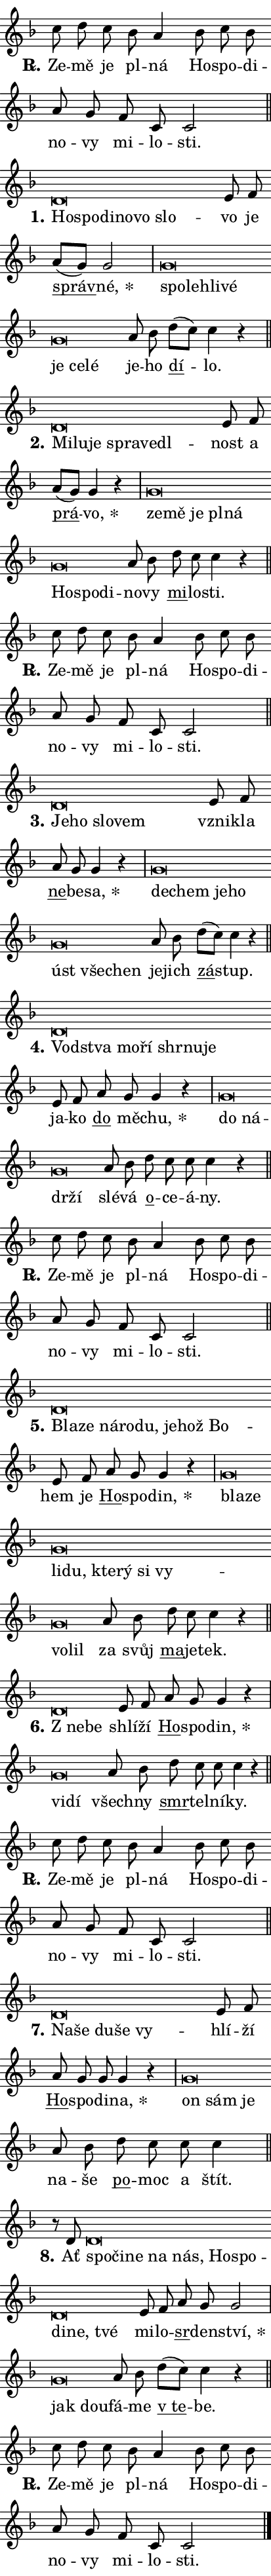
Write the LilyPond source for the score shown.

\version "2.22.1"
\header { tagline = "" }
\paper {
  indent = 0\cm
  top-margin = 0\cm
  right-margin = 0\cm
  bottom-margin = 0\cm
  left-margin = 0\cm
  paper-width = 7\cm
  page-breaking = #ly:one-page-breaking
  system-system-spacing.basic-distance = #11
  score-system-spacing.basic-distance = #11.3
  ragged-last = ##f
}


%% Author: Thomas Morley
%% https://lists.gnu.org/archive/html/lilypond-user/2020-05/msg00002.html
#(define (line-position grob)
"Returns position of @var[grob} in current system:
   @code{'start}, if at first time-step
   @code{'end}, if at last time-step
   @code{'middle} otherwise
"
  (let* ((col (ly:item-get-column grob))
         (ln (ly:grob-object col 'left-neighbor))
         (rn (ly:grob-object col 'right-neighbor))
         (col-to-check-left (if (ly:grob? ln) ln col))
         (col-to-check-right (if (ly:grob? rn) rn col))
         (break-dir-left
           (and
             (ly:grob-property col-to-check-left 'non-musical #f)
             (ly:item-break-dir col-to-check-left)))
         (break-dir-right
           (and
             (ly:grob-property col-to-check-right 'non-musical #f)
             (ly:item-break-dir col-to-check-right))))
        (cond ((eqv? 1 break-dir-left) 'start)
              ((eqv? -1 break-dir-right) 'end)
              (else 'middle))))

#(define (tranparent-at-line-position vctor)
  (lambda (grob)
  "Relying on @code{line-position} select the relevant enry from @var{vctor}.
Used to determine transparency,"
    (case (line-position grob)
      ((end) (not (vector-ref vctor 0)))
      ((middle) (not (vector-ref vctor 1)))
      ((start) (not (vector-ref vctor 2))))))

noteHeadBreakVisibility =
#(define-music-function (break-visibility)(vector?)
"Makes @code{NoteHead}s transparent relying on @var{break-visibility}"
#{
  \override NoteHead.transparent =
    #(tranparent-at-line-position break-visibility)
#})

#(define delete-ledgers-for-transparent-note-heads
  (lambda (grob)
    "Reads whether a @code{NoteHead} is transparent.
If so this @code{NoteHead} is removed from @code{'note-heads} from
@var{grob}, which is supposed to be @code{LedgerLineSpanner}.
As a result ledgers are not printed for this @code{NoteHead}"
    (let* ((nhds-array (ly:grob-object grob 'note-heads))
           (nhds-list
             (if (ly:grob-array? nhds-array)
                 (ly:grob-array->list nhds-array)
                 '()))
           ;; Relies on the transparent-property being done before
           ;; Staff.LedgerLineSpanner.after-line-breaking is executed.
           ;; This is fragile ...
           (to-keep
             (remove
               (lambda (nhd)
                 (ly:grob-property nhd 'transparent #f))
               nhds-list)))
      ;; TODO find a better method to iterate over grob-arrays, similiar
      ;; to filter/remove etc for lists
      ;; For now rebuilt from scratch
      (set! (ly:grob-object grob 'note-heads)  '())
      (for-each
        (lambda (nhd)
          (ly:pointer-group-interface::add-grob grob 'note-heads nhd))
        to-keep))))

hideNotes = {
  \noteHeadBreakVisibility #begin-of-line-visible
}
unHideNotes = {
  \noteHeadBreakVisibility #all-visible
}

% work-around for resetting accidentals
% https://lilypond.org/doc/v2.23/Documentation/notation/displaying-rhythms#unmetered-music
cadenzaMeasure = {
  \cadenzaOff
  \partial 1024 s1024
  \cadenzaOn
}

#(define-markup-command (accent layout props text) (markup?)
  "Underline accented syllable"
  (interpret-markup layout props
    #{\markup \override #'(offset . 4.3) \underline { #text }#}))

responsum = \markup \concat {
  "R" \hspace #-1.05 \path #0.1 #'((moveto 0 0.07) (lineto 0.9 0.8)) \hspace #0.05 "."
}

\layout {
    \context {
        \Staff
        \remove "Time_signature_engraver"
        \override LedgerLineSpanner.after-line-breaking = #delete-ledgers-for-transparent-note-heads
    }
    \context {
        \Voice {
            \override NoteHead.output-attributes = #'((class . "notehead"))
            \override Hairpin.height = #0.55
        }
    }
    \context {
        \Lyrics {
            \override StanzaNumber.output-attributes = #'((class . "stanzanumber"))
            \override LyricSpace.minimum-distance = #0.9
            \override LyricText.font-name = #"TeX Gyre Schola"
            \override LyricText.font-size = 1
            \override StanzaNumber.font-name = #"TeX Gyre Schola Bold"
            \override StanzaNumber.font-size = 1
        }
    }
}

% magnetic-lyrics.ily
%
%   written by
%     Jean Abou Samra <jean@abou-samra.fr>
%     Werner Lemberg <wl@gnu.org>
%
%   adapted by
%     Jiri Hon <jiri.hon@gmail.com>
%
% Version 2022-Apr-15

% https://www.mail-archive.com/lilypond-user@gnu.org/msg149350.html

#(define (Left_hyphen_pointer_engraver context)
   "Collect syllable-hyphen-syllable occurrences in lyrics and store
them in properties.  This engraver only looks to the left.  For
example, if the lyrics input is @code{foo -- bar}, it does the
following.

@itemize @bullet
@item
Set the @code{text} property of the @code{LyricHyphen} grob between
@q{foo} and @q{bar} to @code{foo}.

@item
Set the @code{left-hyphen} property of the @code{LyricText} grob with
text @q{foo} to the @code{LyricHyphen} grob between @q{foo} and
@q{bar}.
@end itemize

Use this auxiliary engraver in combination with the
@code{lyric-@/text::@/apply-@/magnetic-@/offset!} hook."
   (let ((hyphen #f)
         (text #f))
     (make-engraver
      (acknowledgers
       ((lyric-syllable-interface engraver grob source-engraver)
        (set! text grob)))
      (end-acknowledgers
       ((lyric-hyphen-interface engraver grob source-engraver)
        ;(when (not (grob::has-interface grob 'lyric-space-interface))
          (set! hyphen grob)));)
      ((stop-translation-timestep engraver)
       (when (and text hyphen)
         (ly:grob-set-object! text 'left-hyphen hyphen))
       (set! text #f)
       (set! hyphen #f)))))

#(define (lyric-text::apply-magnetic-offset! grob)
   "If the space between two syllables is less than the value in
property @code{LyricText@/.details@/.squash-threshold}, move the right
syllable to the left so that it gets concatenated with the left
syllable.

Use this function as a hook for
@code{LyricText@/.after-@/line-@/breaking} if the
@code{Left_@/hyphen_@/pointer_@/engraver} is active."
   (let ((hyphen (ly:grob-object grob 'left-hyphen #f)))
     (when hyphen
       (let ((left-text (ly:spanner-bound hyphen LEFT)))
         (when (grob::has-interface left-text 'lyric-syllable-interface)
           (let* ((common (ly:grob-common-refpoint grob left-text X))
                  (this-x-ext (ly:grob-extent grob common X))
                  (left-x-ext
                   (begin
                     ;; Trigger magnetism for left-text.
                     (ly:grob-property left-text 'after-line-breaking)
                     (ly:grob-extent left-text common X)))
                  ;; `delta` is the gap width between two syllables.
                  (delta (- (interval-start this-x-ext)
                            (interval-end left-x-ext)))
                  (details (ly:grob-property grob 'details))
                  (threshold (assoc-get 'squash-threshold details 0.2)))
             (when (< delta threshold)
               (let* (;; We have to manipulate the input text so that
                      ;; ligatures crossing syllable boundaries are not
                      ;; disabled.  For languages based on the Latin
                      ;; script this is essentially a beautification.
                      ;; However, for non-Western scripts it can be a
                      ;; necessity.
                      (lt (ly:grob-property left-text 'text))
                      (rt (ly:grob-property grob 'text))
                      (is-space (grob::has-interface hyphen 'lyric-space-interface))
                      (space (if is-space " " ""))
                      (space-markup (grob-interpret-markup grob " "))
                      (space-size (interval-length (ly:stencil-extent space-markup X)))
                      (extra-delta (if is-space space-size 0))
                      ;; Append new syllable.
                      (ltrt-space (if (and (string? lt) (string? rt))
                                (string-append lt space rt)
                                (make-concat-markup (list lt space rt))))
                      ;; Right-align `ltrt` to the right side.
                      (ltrt-space-markup (grob-interpret-markup
                               grob
                               (make-translate-markup
                                (cons (interval-length this-x-ext) 0)
                                (make-right-align-markup ltrt-space)))))
                 (begin
                   ;; Don't print `left-text`.
                   (ly:grob-set-property! left-text 'stencil #f)
                   ;; Set text and stencil (which holds all collected
                   ;; syllables so far) and shift it to the left.
                   (ly:grob-set-property! grob 'text ltrt-space)
                   (ly:grob-set-property! grob 'stencil ltrt-space-markup)
                   (ly:grob-translate-axis! grob (- (- delta extra-delta)) X))))))))))


#(define (lyric-hyphen::displace-bounds-first grob)
   ;; Make very sure this callback isn't triggered too early.
   (let ((left (ly:spanner-bound grob LEFT))
         (right (ly:spanner-bound grob RIGHT)))
     (ly:grob-property left 'after-line-breaking)
     (ly:grob-property right 'after-line-breaking)
     (ly:lyric-hyphen::print grob)))

squashThreshold = #0.4

\layout {
  \context {
    \Lyrics
    \consists #Left_hyphen_pointer_engraver
    \override LyricText.after-line-breaking =
      #lyric-text::apply-magnetic-offset!
    \override LyricHyphen.stencil = #lyric-hyphen::displace-bounds-first
    \override LyricText.details.squash-threshold = \squashThreshold
    \override LyricHyphen.minimum-distance = 0
    \override LyricHyphen.minimum-length = \squashThreshold
  }
}

squash = \override LyricText.details.squash-threshold = 9999
unSquash = \override LyricText.details.squash-threshold = \squashThreshold

left = \override LyricText.self-alignment-X = #LEFT
unLeft = \revert LyricText.self-alignment-X

starOffset = #(lambda (grob) 
                (let ((x_offset (ly:self-alignment-interface::aligned-on-x-parent grob)))
                  (if (= x_offset 0) 0 (+ x_offset 1.2))))

star = #(define-music-function (syllable)(string?)
"Append star separator at the end of a syllable"
#{
  \once \override LyricText.X-offset = #starOffset
  \lyricmode { \markup {
    #syllable
    \override #'((font-name . "TeX Gyre Schola Bold")) \hspace #0.2 \lower #0.65 \larger "*"
  } }
#})

starAccent = #(define-music-function (syllable)(string?)
"Append star separator at the end of a syllable and make accent"
#{
  \once \override LyricText.X-offset = #starOffset
  \lyricmode { \markup {
    \accent #syllable
    \override #'((font-name . "TeX Gyre Schola Bold")) \hspace #0.2 \lower #0.65 \larger "*"
  } }
#})

breath = #(define-music-function (syllable)(string?)
"Append breathing indicator at the end of a syllable"
#{
  \lyricmode { \markup { #syllable "+" } }
#})

optionalBreath = #(define-music-function (syllable)(string?)
"Append optional breathing indicator at the end of a syllable"
#{
  \lyricmode { \markup { #syllable "(+)" } }
#})


\score {
    <<
        \new Voice = "melody" { \cadenzaOn \key f \major \relative { c''8 d c bes a4 \bar "" bes8 c bes \bar "" a g \bar "" f c c2 \cadenzaMeasure \bar "||" \break } }
        \new Lyrics \lyricsto "melody" { \lyricmode { \set stanza = \responsum
Ze -- mě je pl -- ná Ho -- spo -- di -- no -- vy mi -- lo -- sti. } }
    >>
    \layout {}
}

\score {
    <<
        \new Voice = "melody" { \cadenzaOn \key f \major \relative { d'\breve*1/16 \hideNotes \breve*1/16 \bar "" \breve*1/16 \bar "" \breve*1/16 \bar "" \breve*1/16 \breve*1/16 \bar "" \unHideNotes e8 f \bar "" a[( g)] g2 \cadenzaMeasure \bar "|" g\breve*1/16 \hideNotes \breve*1/16 \bar "" \breve*1/16 \bar "" \breve*1/16 \bar "" \breve*1/16 \bar "" \breve*1/16 \breve*1/16 \bar "" \unHideNotes a8 bes \bar "" d[( c)] c4 r \cadenzaMeasure \bar "||" \break } }
        \new Lyrics \lyricsto "melody" { \lyricmode { \set stanza = "1."
\left Ho -- \squash spo -- di -- no -- vo slo -- \unLeft \unSquash vo je \markup \accent správ -- \star né, \left spo -- \squash leh -- li -- vé je ce -- lé \unLeft \unSquash je -- ho \markup \accent dí -- lo. } }
    >>
    \layout {}
}

\score {
    <<
        \new Voice = "melody" { \cadenzaOn \key f \major \relative { d'\breve*1/16 \hideNotes \breve*1/16 \bar "" \breve*1/16 \bar "" \breve*1/16 \bar "" \breve*1/16 \breve*1/16 \bar "" \unHideNotes e8 f \bar "" a[( g)] g4 r \cadenzaMeasure \bar "|" g\breve*1/16 \hideNotes \breve*1/16 \bar "" \breve*1/16 \bar "" \breve*1/16 \bar "" \breve*1/16 \bar "" \breve*1/16 \bar "" \breve*1/16 \breve*1/16 \bar "" \unHideNotes a8 bes \bar "" d c c4 r \cadenzaMeasure \bar "||" \break } }
        \new Lyrics \lyricsto "melody" { \lyricmode { \set stanza = "2."
\left Mi -- \squash lu -- je spra -- ve -- dl -- \unLeft \unSquash nost a \markup \accent prá -- \star vo, \left ze -- \squash mě je pl -- ná Ho -- spo -- di -- \unLeft \unSquash no -- vy \markup \accent mi -- lo -- sti. } }
    >>
    \layout {}
}

\score {
    <<
        \new Voice = "melody" { \cadenzaOn \key f \major \relative { c''8 d c bes a4 \bar "" bes8 c bes \bar "" a g \bar "" f c c2 \cadenzaMeasure \bar "||" \break } }
        \new Lyrics \lyricsto "melody" { \lyricmode { \set stanza = \responsum
Ze -- mě je pl -- ná Ho -- spo -- di -- no -- vy mi -- lo -- sti. } }
    >>
    \layout {}
}

\score {
    <<
        \new Voice = "melody" { \cadenzaOn \key f \major \relative { d'\breve*1/16 \hideNotes \breve*1/16 \bar "" \breve*1/16 \breve*1/16 \bar "" \unHideNotes e8 f \bar "" a g g4 r \cadenzaMeasure \bar "|" g\breve*1/16 \hideNotes \breve*1/16 \bar "" \breve*1/16 \bar "" \breve*1/16 \bar "" \breve*1/16 \bar "" \breve*1/16 \breve*1/16 \bar "" \unHideNotes a8 bes \bar "" d[( c)] c4 r \cadenzaMeasure \bar "||" \break } }
        \new Lyrics \lyricsto "melody" { \lyricmode { \set stanza = "3."
\left Je -- \squash ho slo -- vem \unLeft \unSquash vzni -- kla \markup \accent ne -- be -- \star sa, \left de -- \squash chem je -- ho úst vše -- chen \unLeft \unSquash je -- jich \markup \accent zá -- stup. } }
    >>
    \layout {}
}

\score {
    <<
        \new Voice = "melody" { \cadenzaOn \key f \major \relative { d'\breve*1/16 \hideNotes \breve*1/16 \bar "" \breve*1/16 \bar "" \breve*1/16 \bar "" \breve*1/16 \bar "" \breve*1/16 \breve*1/16 \bar "" \unHideNotes e8 f \bar "" a g g4 r \cadenzaMeasure \bar "|" g\breve*1/16 \hideNotes \breve*1/16 \bar "" \breve*1/16 \breve*1/16 \bar "" \unHideNotes a8 bes \bar "" d c c c4 r \cadenzaMeasure \bar "||" \break } }
        \new Lyrics \lyricsto "melody" { \lyricmode { \set stanza = "4."
\left Vod -- \squash stva mo -- ří shr -- nu -- je \unLeft \unSquash ja -- ko \markup \accent do mě -- \star chu, \left do \squash ná -- dr -- ží \unLeft \unSquash slé -- vá \markup \accent o -- ce -- á -- ny. } }
    >>
    \layout {}
}

\score {
    <<
        \new Voice = "melody" { \cadenzaOn \key f \major \relative { c''8 d c bes a4 \bar "" bes8 c bes \bar "" a g \bar "" f c c2 \cadenzaMeasure \bar "||" \break } }
        \new Lyrics \lyricsto "melody" { \lyricmode { \set stanza = \responsum
Ze -- mě je pl -- ná Ho -- spo -- di -- no -- vy mi -- lo -- sti. } }
    >>
    \layout {}
}

\score {
    <<
        \new Voice = "melody" { \cadenzaOn \key f \major \relative { d'\breve*1/16 \hideNotes \breve*1/16 \bar "" \breve*1/16 \bar "" \breve*1/16 \bar "" \breve*1/16 \bar "" \breve*1/16 \bar "" \breve*1/16 \breve*1/16 \bar "" \unHideNotes e8 f \bar "" a g g4 r \cadenzaMeasure \bar "|" g\breve*1/16 \hideNotes \breve*1/16 \bar "" \breve*1/16 \bar "" \breve*1/16 \bar "" \breve*1/16 \bar "" \breve*1/16 \bar "" \breve*1/16 \bar "" \breve*1/16 \bar "" \breve*1/16 \breve*1/16 \bar "" \unHideNotes a8 bes \bar "" d c c4 r \cadenzaMeasure \bar "||" \break } }
        \new Lyrics \lyricsto "melody" { \lyricmode { \set stanza = "5."
\left Bla -- \squash ze ná -- ro -- du, je -- hož Bo -- \unLeft \unSquash hem je \markup \accent Ho -- spo -- \star din, \left bla -- \squash ze li -- du, kte -- rý si vy -- vo -- lil \unLeft \unSquash za svůj \markup \accent ma -- je -- tek. } }
    >>
    \layout {}
}

\score {
    <<
        \new Voice = "melody" { \cadenzaOn \key f \major \relative { d'\breve*1/16 \hideNotes \breve*1/16 \bar "" \unHideNotes e8 f \bar "" a g g4 r \cadenzaMeasure \bar "|" g\breve*1/16 \hideNotes \breve*1/16 \bar "" \unHideNotes a8 bes \bar "" d c c c4 r \cadenzaMeasure \bar "||" \break } }
        \new Lyrics \lyricsto "melody" { \lyricmode { \set stanza = "6."
\left "Z ne" -- \squash be \unLeft \unSquash shlí -- ží \markup \accent Ho -- spo -- \star din, \left vi -- \squash dí \unLeft \unSquash všech -- ny \markup \accent smr -- tel -- ní -- ky. } }
    >>
    \layout {}
}

\score {
    <<
        \new Voice = "melody" { \cadenzaOn \key f \major \relative { c''8 d c bes a4 \bar "" bes8 c bes \bar "" a g \bar "" f c c2 \cadenzaMeasure \bar "||" \break } }
        \new Lyrics \lyricsto "melody" { \lyricmode { \set stanza = \responsum
Ze -- mě je pl -- ná Ho -- spo -- di -- no -- vy mi -- lo -- sti. } }
    >>
    \layout {}
}

\score {
    <<
        \new Voice = "melody" { \cadenzaOn \key f \major \relative { d'\breve*1/16 \hideNotes \breve*1/16 \bar "" \breve*1/16 \bar "" \breve*1/16 \breve*1/16 \bar "" \unHideNotes e8 f \bar "" a g g g4 r \cadenzaMeasure \bar "|" g\breve*1/16 \hideNotes \breve*1/16 \breve*1/16 \bar "" \unHideNotes a8 bes \bar "" d c c c4 \cadenzaMeasure \bar "||" \break } }
        \new Lyrics \lyricsto "melody" { \lyricmode { \set stanza = "7."
\left Na -- \squash še du -- še vy -- \unLeft \unSquash hlí -- ží \markup \accent Ho -- spo -- di -- \star na, \left on \squash sám je \unLeft \unSquash na -- še \markup \accent po -- moc a štít. } }
    >>
    \layout {}
}

\score {
    <<
        \new Voice = "melody" { \cadenzaOn \key f \major \relative { r8 d' d\breve*1/16 \hideNotes \breve*1/16 \bar "" \breve*1/16 \bar "" \breve*1/16 \bar "" \breve*1/16 \bar "" \breve*1/16 \bar "" \breve*1/16 \bar "" \breve*1/16 \bar "" \breve*1/16 \breve*1/16 \bar "" \unHideNotes e8 f \bar "" a g g2 \cadenzaMeasure \bar "|" g\breve*1/16 \hideNotes \breve*1/16 \bar "" \unHideNotes a8 bes \bar "" d[( c)] c4 r \cadenzaMeasure \bar "||" \break } }
        \new Lyrics \lyricsto "melody" { \lyricmode { \set stanza = "8."
Ať \left spo -- \squash či -- ne na nás, Ho -- spo -- di -- ne, tvé \unLeft \unSquash mi -- lo -- \markup \accent sr -- den -- \star ství, \left jak \squash dou -- \unLeft \unSquash fá -- me \markup \accent "v te" -- be. } }
    >>
    \layout {}
}

\score {
    <<
        \new Voice = "melody" { \cadenzaOn \key f \major \relative { c''8 d c bes a4 \bar "" bes8 c bes \bar "" a g \bar "" f c c2 \cadenzaMeasure \bar "||" \break } \bar "|." }
        \new Lyrics \lyricsto "melody" { \lyricmode { \set stanza = \responsum
Ze -- mě je pl -- ná Ho -- spo -- di -- no -- vy mi -- lo -- sti. } }
    >>
    \layout {}
}
